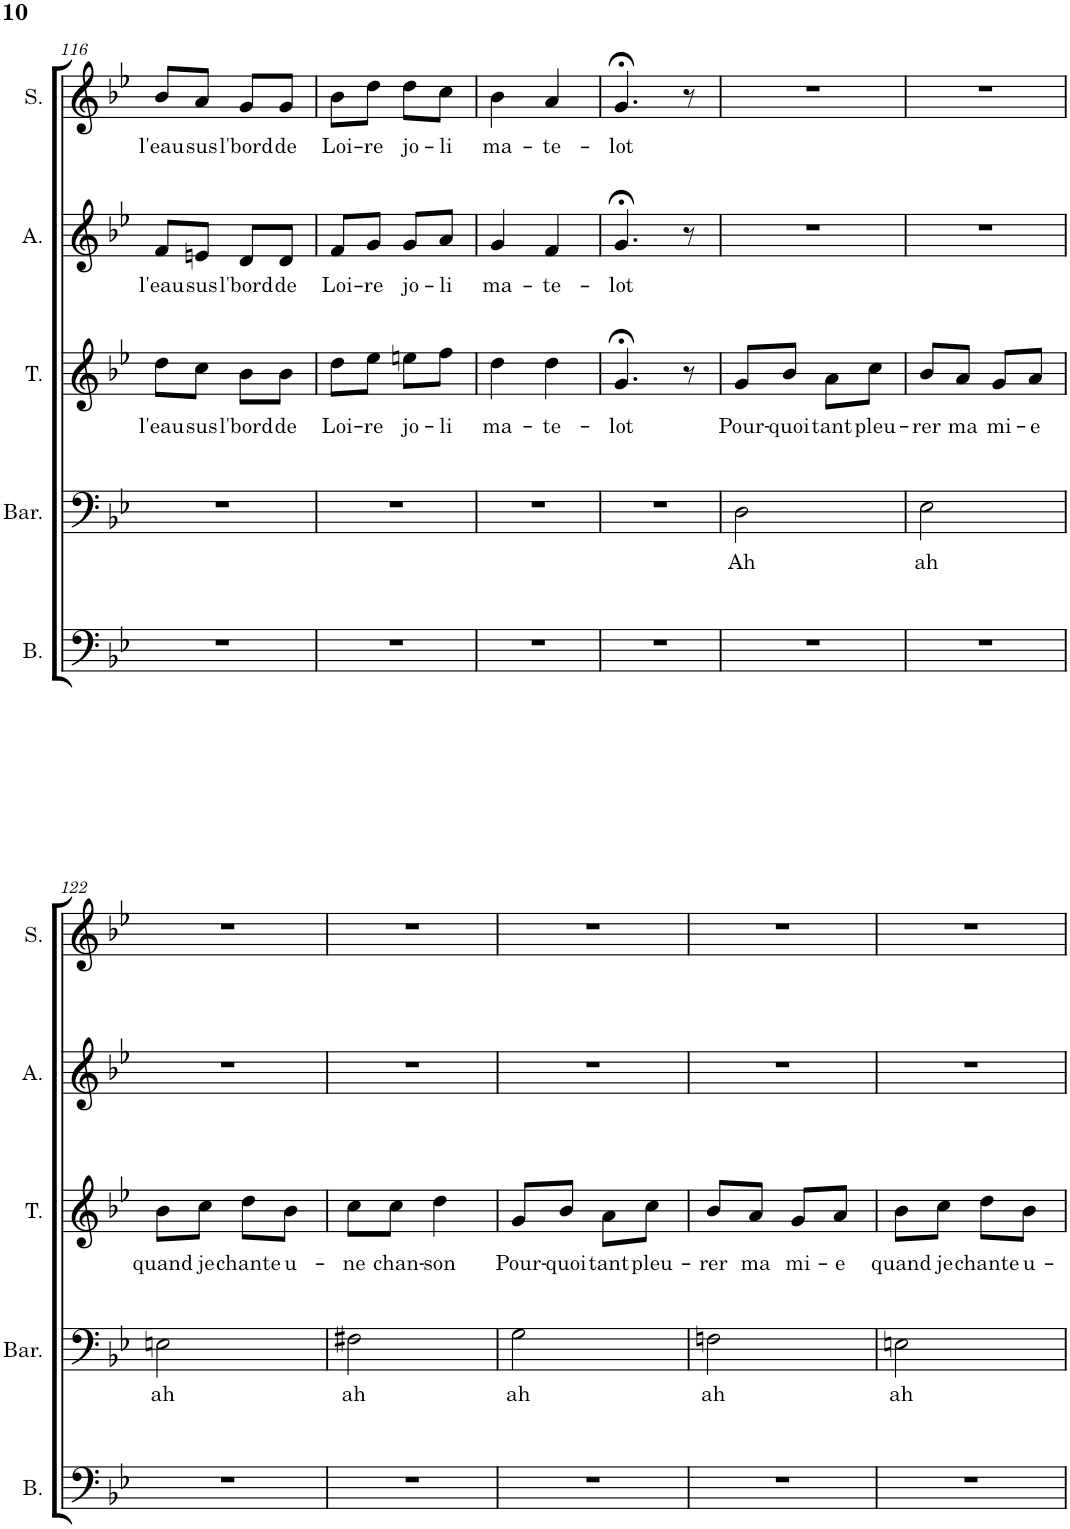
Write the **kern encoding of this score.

**kern	**kern	**text	**kern	**text	**kern	**text	**kern	**text
*part5	*part4	*part4	*part3	*part3	*part2	*part2	*part1	*part1
*staff5	*staff4	*staff4	*staff3	*staff3	*staff2	*staff2	*staff1	*staff1
*I"Bass	*I"Baryton	*	*I"Ténor	*	*I"Alto	*	*I"Soprano	*
*I'B.	*I'Bar.	*	*I'T.	*	*I'A.	*	*I'S.	*
!!LO:PB:g=z
*clefF4	*clefF4	*	*clefG2	*	*clefG2	*	*clefG2	*
*k[b-e-]	*k[b-e-]	*	*k[b-e-]	*	*k[b-e-]	*	*k[b-e-]	*
*M2/4	*M2/4	*	*M2/4	*	*M2/4	*	*M2/4	*
=116	=116	=116	=116	=116	=116	=116	=116	=116
!	!	!	!	!LO:LY:b	!	!LO:LY:b	!	!LO:LY:b
2r	2r	.	8dd\L	l'eau	8f/L	l'eau	8b-/L	l'eau
!	!	!	!	!LO:LY:b	!	!LO:LY:b	!	!LO:LY:b
.	.	.	8cc\J	sus	8en/J	sus	8a/J	sus
!	!	!	!	!LO:LY:b	!	!LO:LY:b	!	!LO:LY:b
.	.	.	8b-\L	l'bord	8d/L	l'bord	8g/L	l'bord
!	!	!	!	!LO:LY:b	!	!LO:LY:b	!	!LO:LY:b
.	.	.	8b-\J	de	8d/J	de	8g/J	de
=117	=117	=117	=117	=117	=117	=117	=117	=117
!	!	!	!	!LO:LY:b	!	!LO:LY:b	!	!LO:LY:b
2r	2r	.	8dd\L	Loi-	8f/L	Loi-	8b-\L	Loi-
!	!	!	!	!LO:LY:b	!	!LO:LY:b	!	!LO:LY:b
.	.	.	8ee-\J	-re	8g/J	-re	8dd\J	-re
!	!	!	!	!LO:LY:b	!	!LO:LY:b	!	!LO:LY:b
.	.	.	8een\L	jo-	8g/L	jo-	8dd\L	jo-
!	!	!	!	!LO:LY:b	!	!LO:LY:b	!	!LO:LY:b
.	.	.	8ff\J	-li	8a/J	-li	8cc\J	-li
=118	=118	=118	=118	=118	=118	=118	=118	=118
!	!	!	!	!LO:LY:b	!	!LO:LY:b	!	!LO:LY:b
2r	2r	.	4dd\	ma-	4g/	ma-	4b-\	ma-
!	!	!	!	!LO:LY:b	!	!LO:LY:b	!	!LO:LY:b
.	.	.	4dd\	-te-	4f/	-te-	4a/	-te-
=119	=119	=119	=119	=119	=119	=119	=119	=119
!	!	!	!	!LO:LY:b	!	!LO:LY:b	!	!LO:LY:b
2r	2r	.	4.g;</	-lot	4.g;</	-lot	4.g;</	-lot
.	.	.	8r	.	8r	.	8r	.
=120	=120	=120	=120	=120	=120	=120	=120	=120
!	!	!LO:LY:b	!	!LO:LY:b	!	!	!	!
2r	2D\	Ah	8g/L	Pour-	2r	.	2r	.
!	!	!	!	!LO:LY:b	!	!	!	!
.	.	.	8b-/J	-quoi	.	.	.	.
!	!	!	!	!LO:LY:b	!	!	!	!
.	.	.	8a\L	tant	.	.	.	.
!	!	!	!	!LO:LY:b	!	!	!	!
.	.	.	8cc\J	pleu-	.	.	.	.
=121	=121	=121	=121	=121	=121	=121	=121	=121
!	!	!LO:LY:b	!	!LO:LY:b	!	!	!	!
2r	2E-\	ah	8b-/L	-rer	2r	.	2r	.
!	!	!	!	!LO:LY:b	!	!	!	!
.	.	.	8a/J	ma	.	.	.	.
!	!	!	!	!LO:LY:b	!	!	!	!
.	.	.	8g/L	mi-	.	.	.	.
!	!	!	!	!LO:LY:b	!	!	!	!
.	.	.	8a/J	-e	.	.	.	.
!!LO:LB:g=z
=122	=122	=122	=122	=122	=122	=122	=122	=122
!	!	!LO:LY:b	!	!LO:LY:b	!	!	!	!
2r	2En\	ah	8b-\L	quand	2r	.	2r	.
!	!	!	!	!LO:LY:b	!	!	!	!
.	.	.	8cc\J	je	.	.	.	.
!	!	!	!	!LO:LY:b	!	!	!	!
.	.	.	8dd\L	chante	.	.	.	.
!	!	!	!	!LO:LY:b	!	!	!	!
.	.	.	8b-\J	u-	.	.	.	.
=123	=123	=123	=123	=123	=123	=123	=123	=123
!	!	!LO:LY:b	!	!LO:LY:b	!	!	!	!
2r	2F#X\	ah	8cc\L	-ne	2r	.	2r	.
!	!	!	!	!LO:LY:b	!	!	!	!
.	.	.	8cc\J	chan-	.	.	.	.
!	!	!	!	!LO:LY:b	!	!	!	!
.	.	.	4dd\	-son	.	.	.	.
=124	=124	=124	=124	=124	=124	=124	=124	=124
!	!	!LO:LY:b	!	!LO:LY:b	!	!	!	!
2r	2G\	ah	8g/L	Pour-	2r	.	2r	.
!	!	!	!	!LO:LY:b	!	!	!	!
.	.	.	8b-/J	-quoi	.	.	.	.
!	!	!	!	!LO:LY:b	!	!	!	!
.	.	.	8a\L	tant	.	.	.	.
!	!	!	!	!LO:LY:b	!	!	!	!
.	.	.	8cc\J	pleu-	.	.	.	.
=125	=125	=125	=125	=125	=125	=125	=125	=125
!	!	!LO:LY:b	!	!LO:LY:b	!	!	!	!
2r	2Fn\	ah	8b-/L	-rer	2r	.	2r	.
!	!	!	!	!LO:LY:b	!	!	!	!
.	.	.	8a/J	ma	.	.	.	.
!	!	!	!	!LO:LY:b	!	!	!	!
.	.	.	8g/L	mi-	.	.	.	.
!	!	!	!	!LO:LY:b	!	!	!	!
.	.	.	8a/J	-e	.	.	.	.
=126	=126	=126	=126	=126	=126	=126	=126	=126
!	!	!LO:LY:b	!	!LO:LY:b	!	!	!	!
2r	2En\	ah	8b-\L	quand	2r	.	2r	.
!	!	!	!	!LO:LY:b	!	!	!	!
.	.	.	8cc\J	je	.	.	.	.
!	!	!	!	!LO:LY:b	!	!	!	!
.	.	.	8dd\L	chante	.	.	.	.
!	!	!	!	!LO:LY:b	!	!	!	!
.	.	.	8b-\J	u-	.	.	.	.
=	=	=	=	=	=	=	=	=
*-	*-	*-	*-	*-	*-	*-	*-	*-
